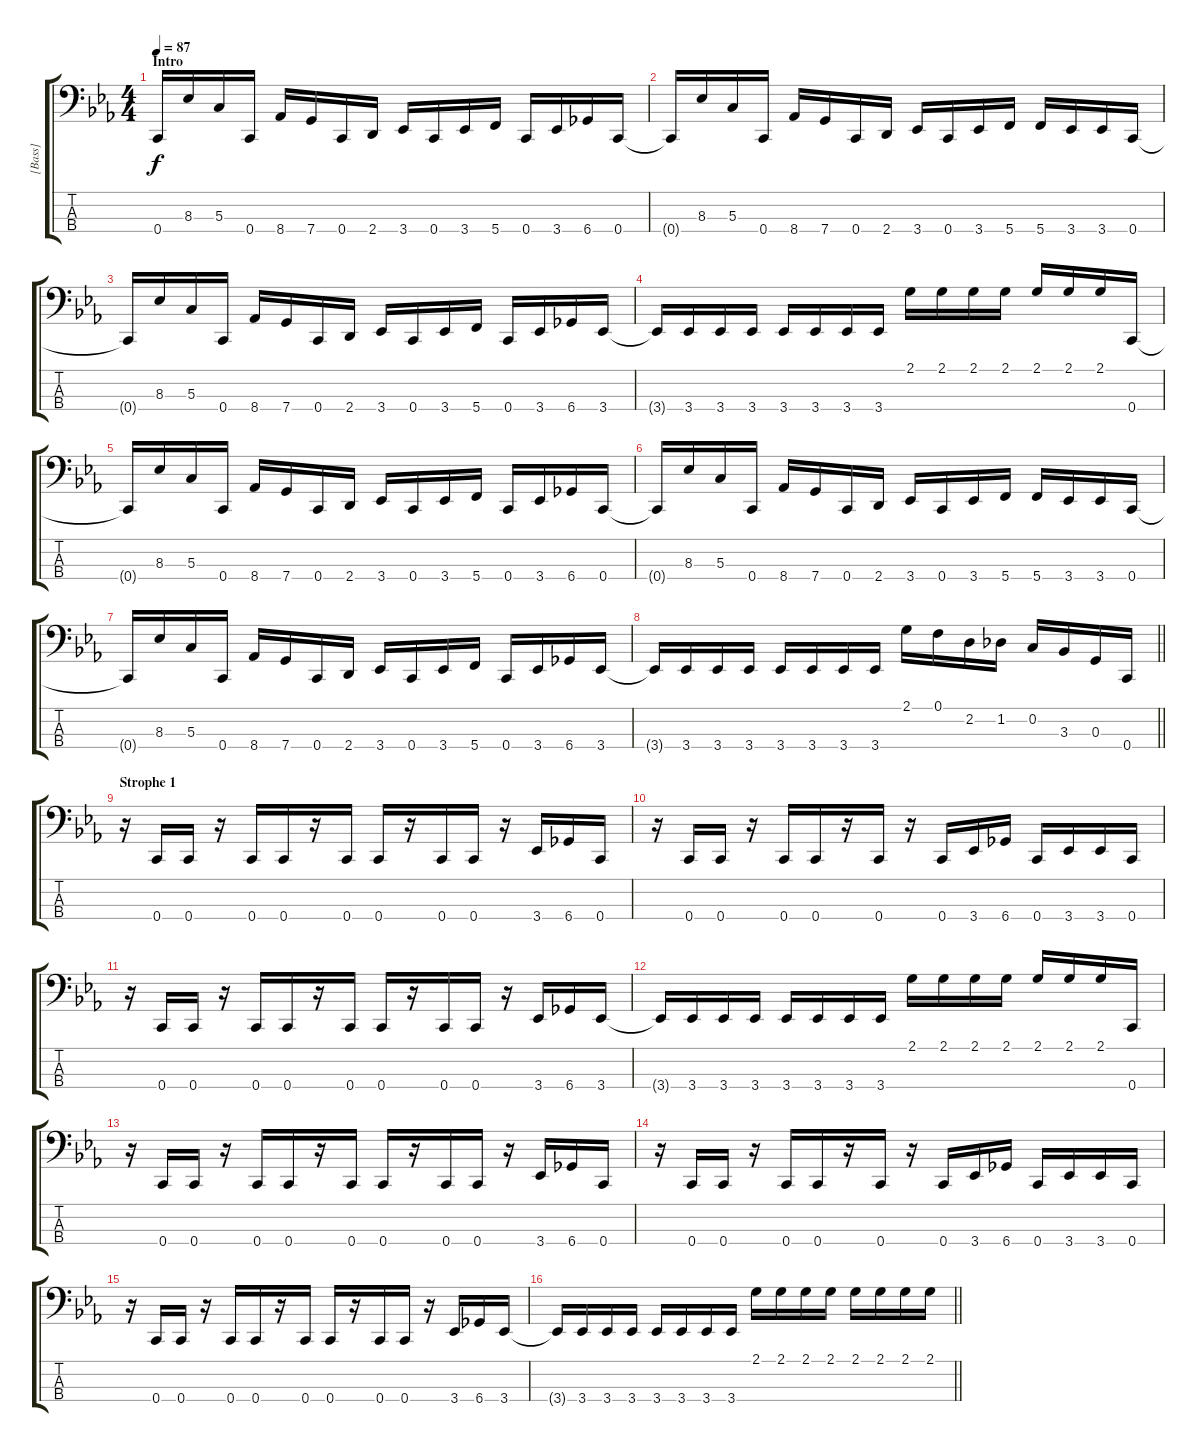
\track ("[Bass]" "[Bass]") {instrument electricbassfinger}
\staff {score tabs}
\tuning (F2 C2 G1 C1) {hide}
\ts (4 4)
\section ("" "Intro")
\tempo 87
\clef f4
\ks cminor
0.4.16{dy f instrument electricbassfinger} 8.3.16 5.3.16 0.4.16 8.4.16 7.4.16 0.4.16 2.4.16 3.4.16 0.4.16 3.4.16 5.4.16 0.4.16 3.4.16 6.4.16 0.4.16 |
0.4{t}.16 8.3.16 5.3.16 0.4.16 8.4.16 7.4.16 0.4.16 2.4.16 3.4.16 0.4.16 3.4.16 5.4.16 5.4.16 3.4.16 3.4.16 0.4.16 |
0.4{t}.16 8.3.16 5.3.16 0.4.16 8.4.16 7.4.16 0.4.16 2.4.16 3.4.16 0.4.16 3.4.16 5.4.16 0.4.16 3.4.16 6.4.16 3.4.16 |
3.4{t}.16 3.4.16 3.4.16 3.4.16 3.4.16 3.4.16 3.4.16 3.4.16 2.1.16 2.1.16 2.1.16 2.1.16 2.1.16 2.1.16 2.1.16 0.4.16 |
0.4{t}.16 8.3.16 5.3.16 0.4.16 8.4.16 7.4.16 0.4.16 2.4.16 3.4.16 0.4.16 3.4.16 5.4.16 0.4.16 3.4.16 6.4.16 0.4.16 |
0.4{t}.16 8.3.16 5.3.16 0.4.16 8.4.16 7.4.16 0.4.16 2.4.16 3.4.16 0.4.16 3.4.16 5.4.16 5.4.16 3.4.16 3.4.16 0.4.16 |
0.4{t}.16 8.3.16 5.3.16 0.4.16 8.4.16 7.4.16 0.4.16 2.4.16 3.4.16 0.4.16 3.4.16 5.4.16 0.4.16 3.4.16 6.4.16 3.4.16 |
\barLineRight lightlight
3.4{t}.16 3.4.16 3.4.16 3.4.16 3.4.16 3.4.16 3.4.16 3.4.16 2.1.16 0.1.16 2.2.16 1.2.16 0.2.16 3.3.16 0.3.16 0.4.16 |
\section ("" "Strophe 1")
r.16 0.4.16 0.4.16 r.16 0.4.16 0.4.16 r.16 0.4.16 0.4.16 r.16 0.4.16 0.4.16 r.16 3.4.16 6.4.16 0.4.16 |
r.16 0.4.16 0.4.16 r.16 0.4.16 0.4.16 r.16 0.4.16 r.16 0.4.16 3.4.16 6.4.16 0.4.16 3.4.16 3.4.16 0.4.16 |
r.16 0.4.16 0.4.16 r.16 0.4.16 0.4.16 r.16 0.4.16 0.4.16 r.16 0.4.16 0.4.16 r.16 3.4.16 6.4.16 3.4.16 |
3.4{t}.16 3.4.16 3.4.16 3.4.16 3.4.16 3.4.16 3.4.16 3.4.16 2.1.16 2.1.16 2.1.16 2.1.16 2.1.16 2.1.16 2.1.16 0.4.16 |
r.16 0.4.16 0.4.16 r.16 0.4.16 0.4.16 r.16 0.4.16 0.4.16 r.16 0.4.16 0.4.16 r.16 3.4.16 6.4.16 0.4.16 |
r.16 0.4.16 0.4.16 r.16 0.4.16 0.4.16 r.16 0.4.16 r.16 0.4.16 3.4.16 6.4.16 0.4.16 3.4.16 3.4.16 0.4.16 |
r.16 0.4.16 0.4.16 r.16 0.4.16 0.4.16 r.16 0.4.16 0.4.16 r.16 0.4.16 0.4.16 r.16 3.4.16 6.4.16 3.4.16 |
\barLineRight lightlight
3.4{t}.16 3.4.16 3.4.16 3.4.16 3.4.16 3.4.16 3.4.16 3.4.16 2.1.16 2.1.16 2.1.16 2.1.16 2.1.16 2.1.16 2.1.16 2.1.16
